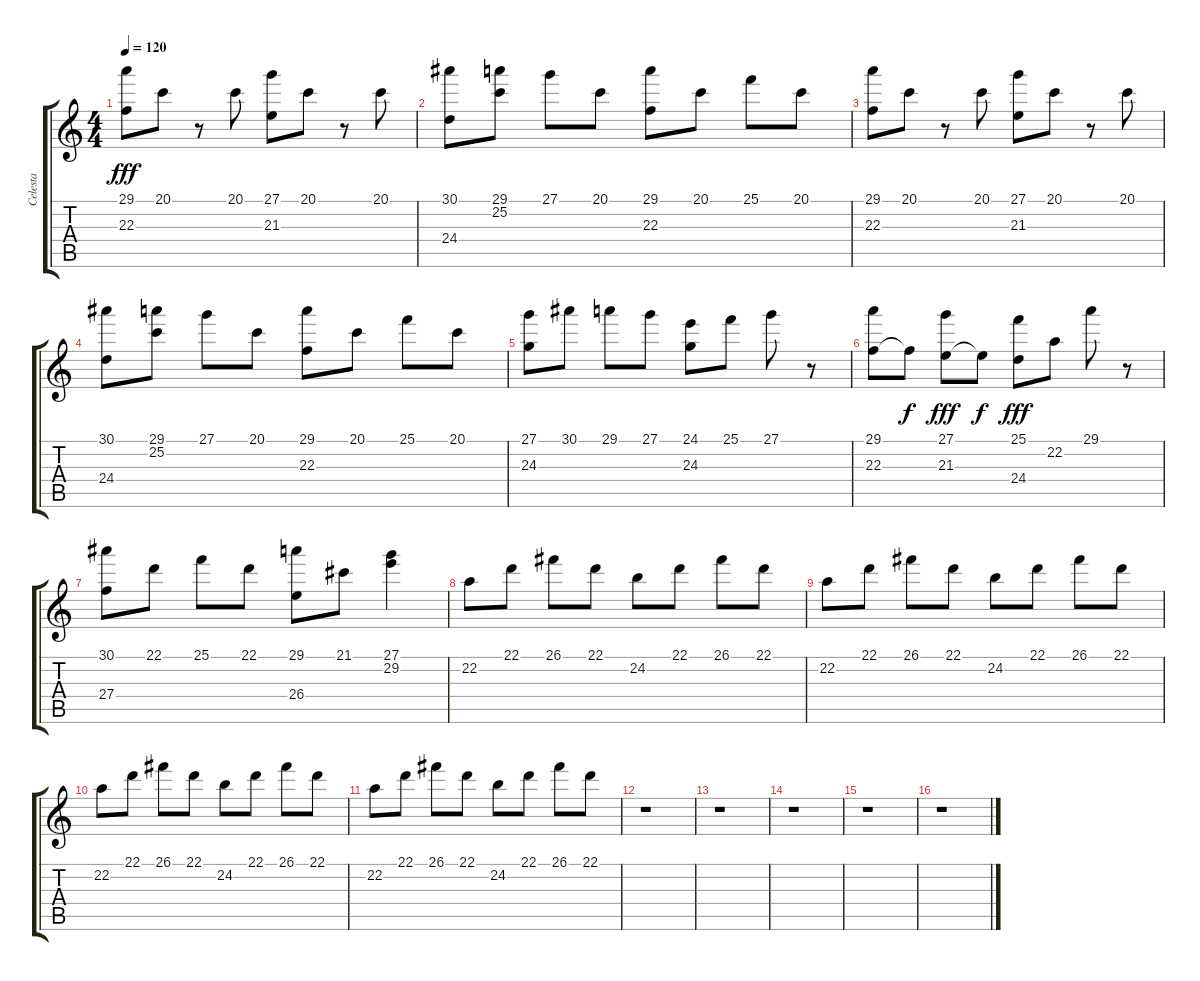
\track ("Celesta" "Celesta") {instrument celesta}
\staff {score tabs}
\tuning (E4 B3 G3 D3 A2 E2) {hide}
\ts (4 4)
\tempo 120
\clef g2
\ks c
(29.1 22.3).8{dy fff} 20.1.8 r.8 20.1.8 (27.1 21.3).8 20.1.8 r.8 20.1.8 |
(30.1 24.4).8 (29.1 25.2).8 27.1.8 20.1.8 (29.1 22.3).8 20.1.8 25.1.8 20.1.8 |
(29.1 22.3).8 20.1.8 r.8 20.1.8 (27.1 21.3).8 20.1.8 r.8 20.1.8 |
(30.1 24.4).8 (29.1 25.2).8 27.1.8 20.1.8 (29.1 22.3).8 20.1.8 25.1.8 20.1.8 |
(27.1 24.3).8 30.1.8 29.1.8 27.1.8 (24.1 24.3).8 25.1.8 27.1.8 r.8 |
(29.1 22.3).8 22.3{t}.8{dy f} (27.1 21.3).8{dy fff} 21.3{t}.8{dy f} (25.1 24.4).8{dy fff} 22.2.8 29.1.8 r.8 |
(30.1 27.4).8 22.1.8 25.1.8 22.1.8 (29.1 26.4).8 21.1.8 (27.1 29.2).4 |
22.2.8 22.1.8 26.1.8 22.1.8 24.2.8 22.1.8 26.1.8 22.1.8 |
22.2.8 22.1.8 26.1.8 22.1.8 24.2.8 22.1.8 26.1.8 22.1.8 |
22.2.8 22.1.8 26.1.8 22.1.8 24.2.8 22.1.8 26.1.8 22.1.8 |
22.2.8 22.1.8 26.1.8 22.1.8 24.2.8 22.1.8 26.1.8 22.1.8 |
r.1 |
r.1 |
r.1 |
r.1 |
r.1
